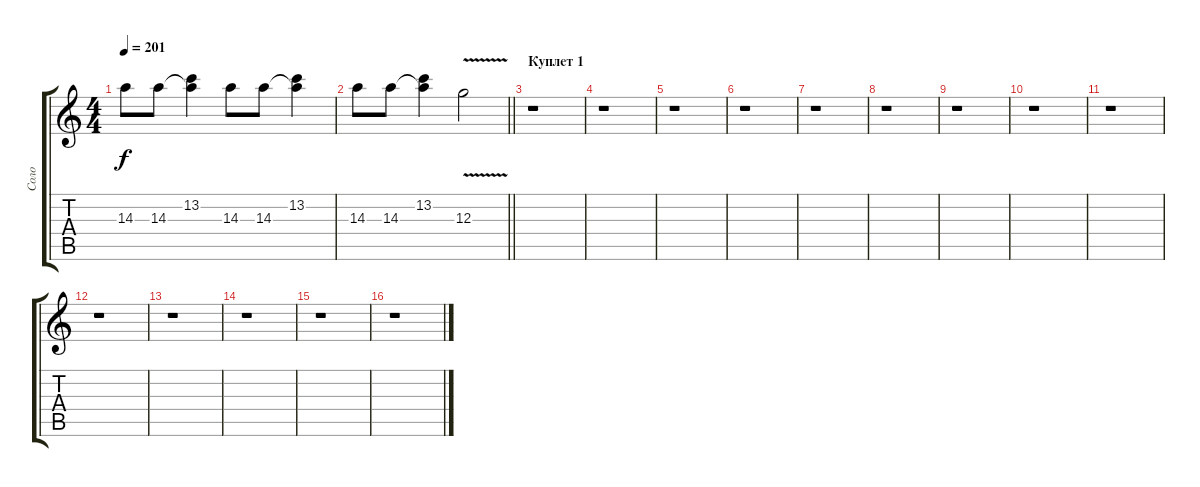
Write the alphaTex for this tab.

\track ("Соло" "Соло") {instrument overdrivenguitar}
\staff {score tabs}
\tuning (E4 B3 G3 D3 A2 E2) {hide}
\ts (4 4)
\tempo 201
\clef g2
\ks c
14.3.8{dy f} 14.3.8 (13.2 14.3{t}).4 14.3.8 14.3.8 (13.2 14.3{t}).4 |
\barLineRight lightlight
14.3.8 14.3.8 (13.2 14.3{t}).4 12.3{v}.2 |
\section ("" "Куплет 1")
r.1 |
r.1 |
r.1 |
r.1 |
r.1 |
r.1 |
r.1 |
r.1 |
r.1 |
r.1 |
r.1 |
r.1 |
r.1 |
r.1
